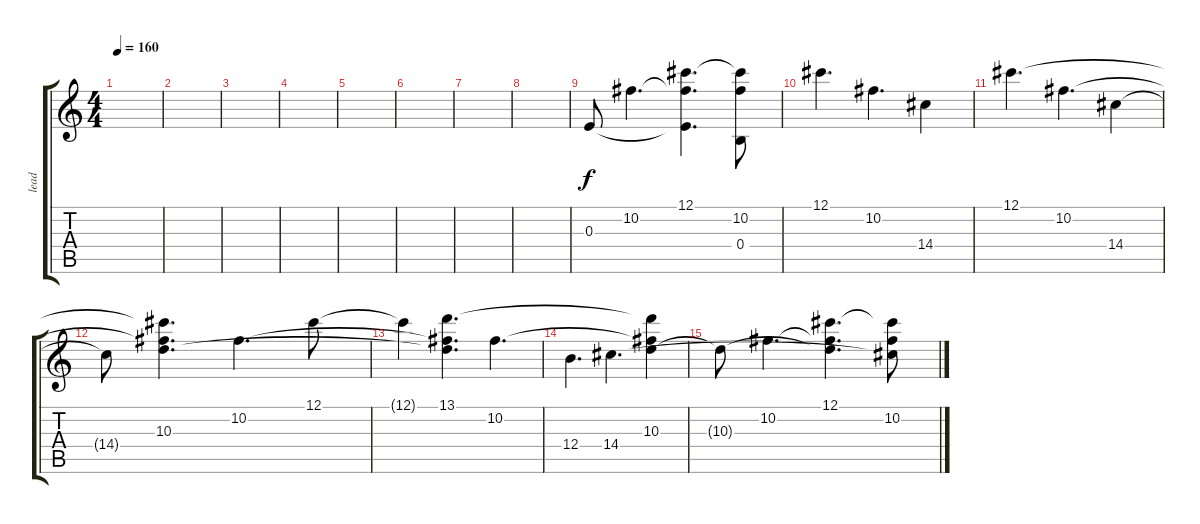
\track ("lead" "lead") {instrument overdrivenguitar}
\staff {score tabs}
\tuning (Db4 Ab3 E3 B2 Gb2 B1) {hide}
\ts (4 4)
\tempo 160
\clef g2
\ks c
|
|
|
|
|
|
|
|
0.3.8 10.2.4{d} (12.1 10.2{t} 0.3{t}).4{d} (12.1{t} 10.2 0.4).8 |
12.1.4{d} 10.2.4{d} 14.4.4 |
12.1.4{d} 10.2.4{d} 14.4.4 |
14.4{t}.8 (12.1{t} 10.2{t} 10.3).4{d} 10.2.4{d} 12.1.8 |
12.1{t}.4 (13.1 10.2{t} 10.3{t}).4{d} 10.2.4{d} |
12.4.4{d} 14.4.4{d} (13.1{t} 10.2{t} 10.3).4 |
10.3{t}.8 10.2.4{d} (12.1 10.2{t} 10.3{t}).4{d} (12.1{t} 10.2 14.4{t}).8
